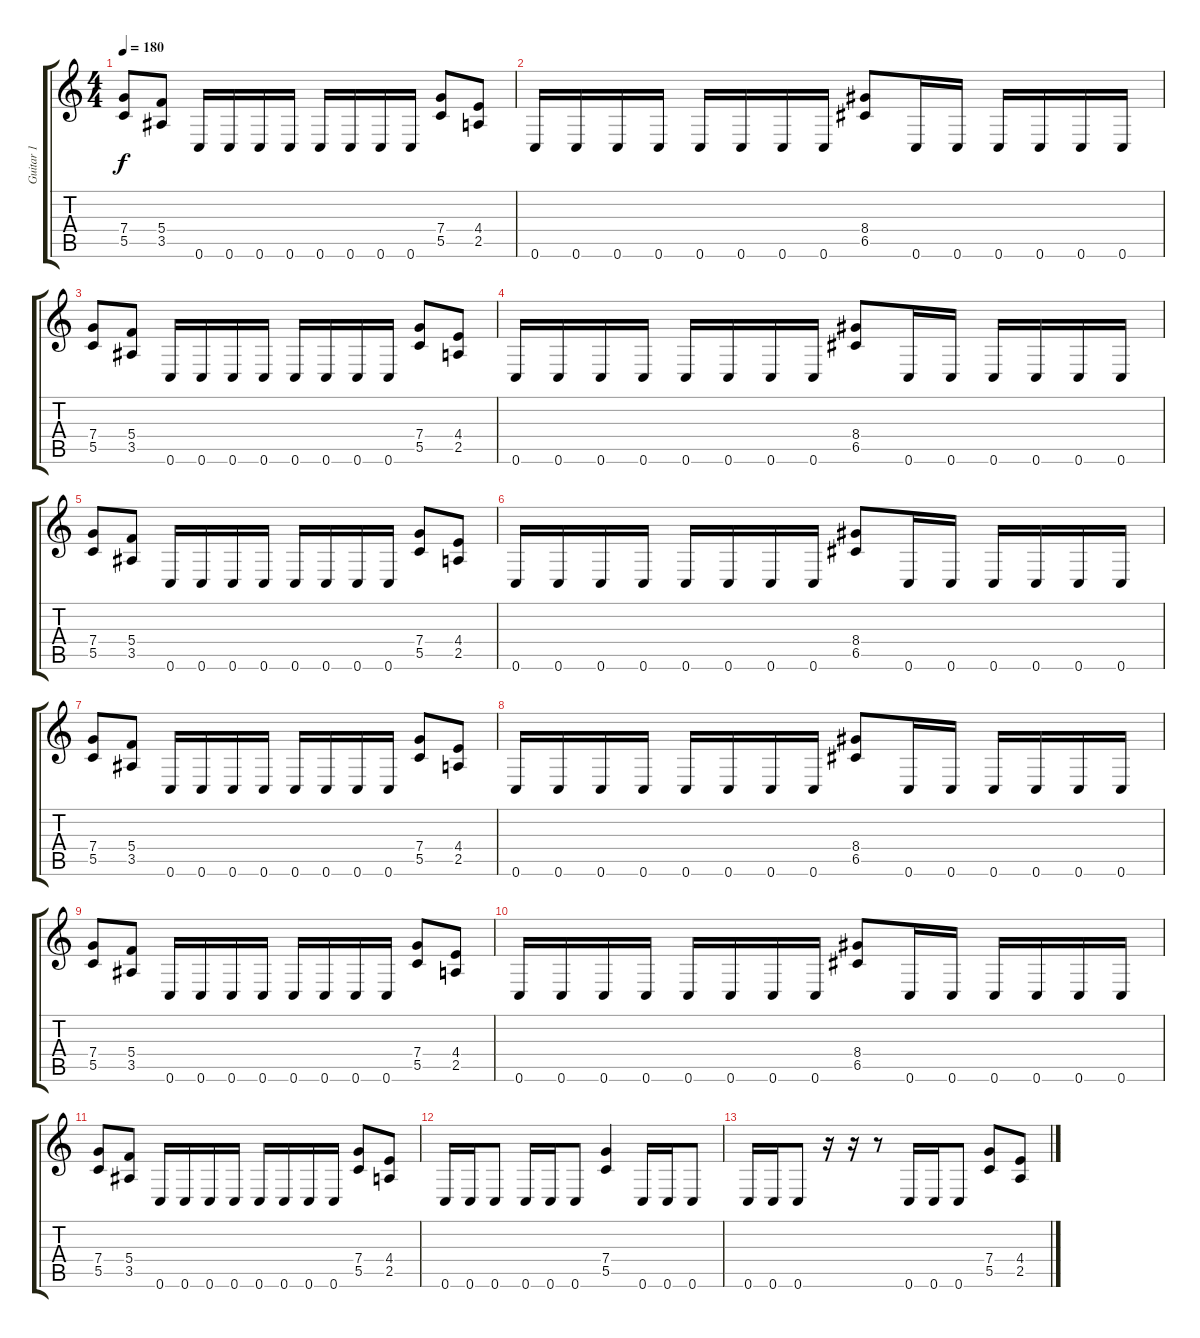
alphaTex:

\track ("Guitar 1" "Guitar 1") {instrument distortionguitar}
\staff {score tabs}
\tuning (D4 A3 F3 C3 G2 C2) {hide}
\ts (4 4)
\tempo 180
\clef g2
\ks c
(7.4 5.5).8{dy f} (5.4 3.5).8 0.6.16 0.6.16 0.6.16 0.6.16 0.6.16 0.6.16 0.6.16 0.6.16 (7.4 5.5).8 (4.4 2.5).8 |
0.6.16 0.6.16 0.6.16 0.6.16 0.6.16 0.6.16 0.6.16 0.6.16 (8.4 6.5).8 0.6.16 0.6.16 0.6.16 0.6.16 0.6.16 0.6.16 |
(7.4 5.5).8 (5.4 3.5).8 0.6.16 0.6.16 0.6.16 0.6.16 0.6.16 0.6.16 0.6.16 0.6.16 (7.4 5.5).8 (4.4 2.5).8 |
0.6.16 0.6.16 0.6.16 0.6.16 0.6.16 0.6.16 0.6.16 0.6.16 (8.4 6.5).8 0.6.16 0.6.16 0.6.16 0.6.16 0.6.16 0.6.16 |
(7.4 5.5).8 (5.4 3.5).8 0.6.16 0.6.16 0.6.16 0.6.16 0.6.16 0.6.16 0.6.16 0.6.16 (7.4 5.5).8 (4.4 2.5).8 |
0.6.16 0.6.16 0.6.16 0.6.16 0.6.16 0.6.16 0.6.16 0.6.16 (8.4 6.5).8 0.6.16 0.6.16 0.6.16 0.6.16 0.6.16 0.6.16 |
(7.4 5.5).8 (5.4 3.5).8 0.6.16 0.6.16 0.6.16 0.6.16 0.6.16 0.6.16 0.6.16 0.6.16 (7.4 5.5).8 (4.4 2.5).8 |
0.6.16 0.6.16 0.6.16 0.6.16 0.6.16 0.6.16 0.6.16 0.6.16 (8.4 6.5).8 0.6.16 0.6.16 0.6.16 0.6.16 0.6.16 0.6.16 |
(7.4 5.5).8 (5.4 3.5).8 0.6.16 0.6.16 0.6.16 0.6.16 0.6.16 0.6.16 0.6.16 0.6.16 (7.4 5.5).8 (4.4 2.5).8 |
0.6.16 0.6.16 0.6.16 0.6.16 0.6.16 0.6.16 0.6.16 0.6.16 (8.4 6.5).8 0.6.16 0.6.16 0.6.16 0.6.16 0.6.16 0.6.16 |
(7.4 5.5).8 (5.4 3.5).8 0.6.16 0.6.16 0.6.16 0.6.16 0.6.16 0.6.16 0.6.16 0.6.16 (7.4 5.5).8 (4.4 2.5).8 |
0.6.16 0.6.16 0.6.8 0.6.16 0.6.16 0.6.8 (7.4 5.5).4 0.6.16 0.6.16 0.6.8 |
0.6.16 0.6.16 0.6.8 r.16 r.16 r.8 0.6.16 0.6.16 0.6.8 (7.4 5.5).8 (4.4 2.5).8
